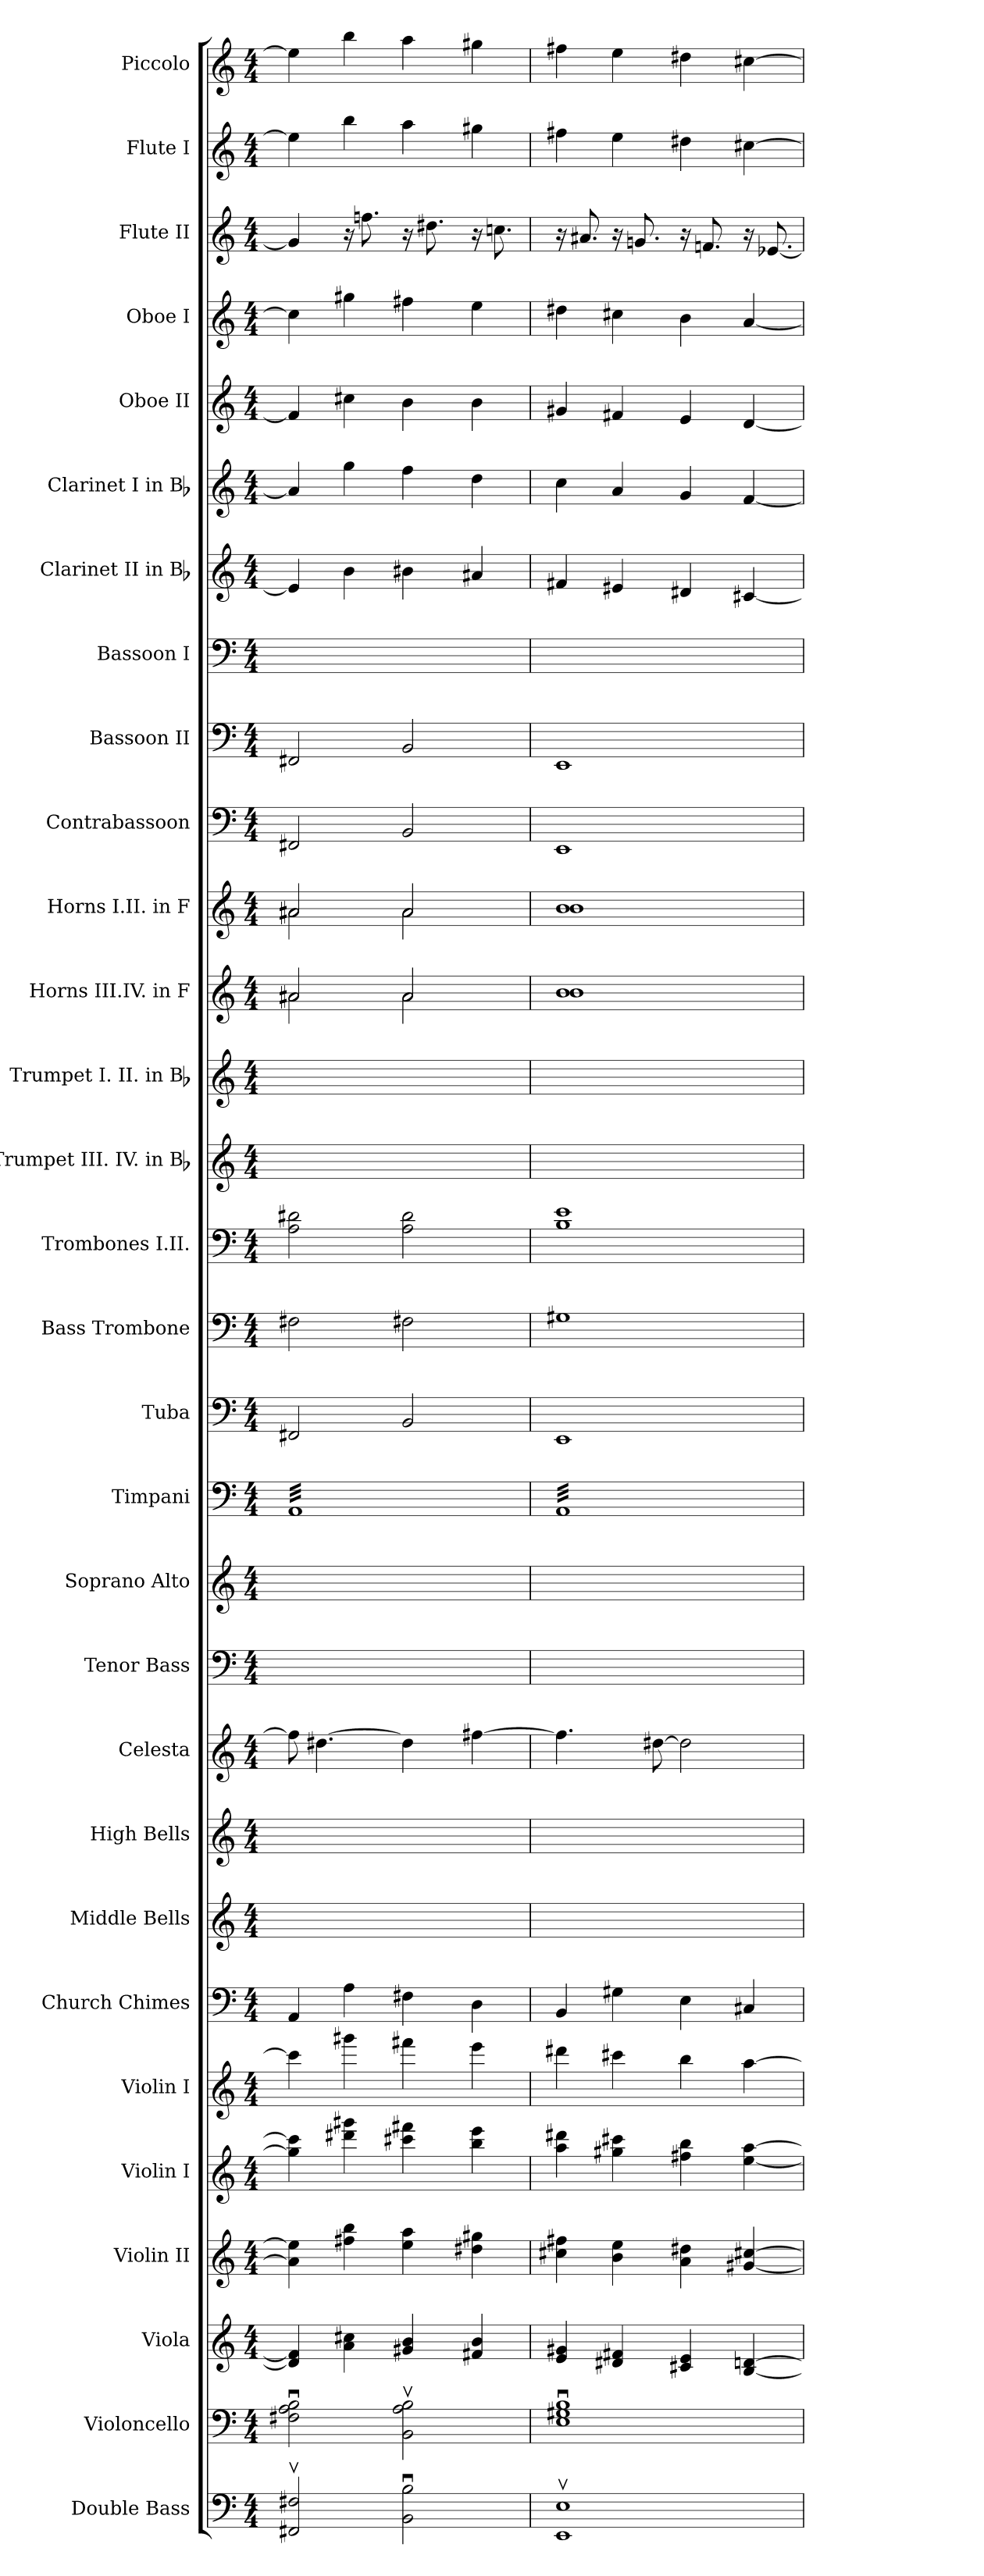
**kern	**kern	**kern	**kern	**kern	**kern	**kern	**kern	**kern	**kern	**kern	**kern	**kern	**kern	**kern	**kern	**kern	**kern	**kern	**kern	**kern	**kern	**kern	**kern	**kern	**kern	**kern	**kern	**kern	**kern
*part30	*part29	*part28	*part27	*part26	*part25	*part24	*part23	*part22	*part21	*part20	*part19	*part18	*part17	*part16	*part15	*part14	*part13	*part12	*part11	*part10	*part9	*part8	*part7	*part6	*part5	*part4	*part3	*part2	*part1
*staff30	*staff29	*staff28	*staff27	*staff26	*staff25	*staff24	*staff23	*staff22	*staff21	*staff20	*staff19	*staff18	*staff17	*staff16	*staff15	*staff14	*staff13	*staff12	*staff11	*staff10	*staff9	*staff8	*staff7	*staff6	*staff5	*staff4	*staff3	*staff2	*staff1
*I"Double Bass	*I"Violoncello	*I"Viola	*I"Violin II	*I"Violin I	*I"Violin I	*I"Church Chimes	*I"Middle Bells	*I"High Bells	*I"Celesta	*I"Tenor Bass	*I"Soprano Alto	*I"Timpani	*I"Tuba	*I"Bass Trombone	*I"Trombones I.II.	*I"Trumpet III. IV. in Bb	*I"Trumpet I. II. in Bb	*I"Horns III.IV. in F	*I"Horns I.II. in F	*I"Contrabassoon	*I"Bassoon II	*I"Bassoon I	*I"Clarinet II in Bb	*I"Clarinet I in Bb	*I"Oboe II	*I"Oboe I	*I"Flute II	*I"Flute I	*I"Piccolo
*I'Db.	*I'Vc.	*I'Vla.	*I'Vln. II	*I'Vln. I	*I'Vln. I	*I'Chim.	*	*	*I'Cel.	*I'T.	*I'S.	*I'Timp.	*I'Tba.	*I'B. Tbn.	*I'Tbn.	*I'Tpt.	*I'Tpt.	*I'Hn.	*I'Hn.	*I'Cbsn.	*I'Bsn.	*I'Bsn.	*I'Cl.	*I'Cl.	*I'Ob.	*I'Ob.	*I'Fl.	*I'Fl.	*I'Picc.
*clefF4	*clefF4	*clefG2	*clefG2	*clefG2	*clefG2	*clefF4	*clefG2	*clefG2	*clefG2	*clefF4	*clefG2	*clefF4	*clefF4	*clefF4	*clefF4	*clefG2	*clefG2	*clefG2	*clefG2	*clefF4	*clefF4	*clefF4	*clefG2	*clefG2	*clefG2	*clefG2	*clefG2	*clefG2	*clefG2
*ITrd7c12	*	*	*	*	*	*	*	*	*ITrd-7c-12	*	*	*	*	*ITrd7c12	*	*ITrd1c2	*ITrd1c2	*ITrd4c7	*ITrd4c7	*ITrd7c12	*	*	*ITrd1c2	*ITrd1c2	*	*	*	*	*ITrd-7c-12
*k[]	*k[]	*k[]	*k[]	*k[]	*k[]	*k[]	*k[]	*k[]	*k[]	*k[]	*k[]	*k[]	*k[]	*k[]	*k[]	*k[b-e-]	*k[b-e-]	*k[b-]	*k[b-]	*k[]	*k[]	*k[]	*k[b-e-]	*k[b-e-]	*k[]	*k[]	*k[]	*k[]	*k[]
*M4/4	*M4/4	*M4/4	*M4/4	*M4/4	*M4/4	*M4/4	*M4/4	*M4/4	*M4/4	*M4/4	*M4/4	*M4/4	*M4/4	*M4/4	*M4/4	*M4/4	*M4/4	*M4/4	*M4/4	*M4/4	*M4/4	*M4/4	*M4/4	*M4/4	*M4/4	*M4/4	*M4/4	*M4/4	*M4/4
=	=	=	=	=	=	=	=	=	=	=	=	=	=	=	=	=	=	=	=	=	=	=	=	=	=	=	=	=	=
*	*	*	*	*	*	*	*	*	*	*	*	*	*	*	*	*	*	*^	*^	*	*	*	*	*	*	*	*	*	*
*	*	*	*	*	*	*	*	*	*	*	*	*tremolo	*	*	*	*	*	*	*	*	*	*	*	*	*	*	*	*	*	*	*
2FFF#Xv 2FF#Xv	2F#Xu 2Au 2Bu	4d] 4f#]	4a] 4ee]	4gg#] 4ccc#]	4ccc#]	4AA	12ryy	3ryy	8fff#]	6ryy	6ryy	(32AALLL	2FF#X	2FF#X	2A 2d#X	6ryy	6ryy	2d#X	2d#X	2d#X	2d#X	2FFF#X	2FF#X	6ryy	4d]	4g]	4f#]	4cc#]	4g]	4ee]	4eee]
.	.	.	.	.	.	.	.	.	.	.	.	(32AA	.	.	.	.	.	.	.	.	.	.	.	.	.	.	.	.	.	.	.
.	.	.	.	.	.	.	.	.	.	.	.	(32AA	.	.	.	.	.	.	.	.	.	.	.	.	.	.	.	.	.	.	.
.	.	.	.	.	.	.	6ryy	.	.	.	.	.	.	.	.	.	.	.	.	.	.	.	.	.	.	.	.	.	.	.	.
.	.	.	.	.	.	.	.	.	.	.	.	(32AA	.	.	.	.	.	.	.	.	.	.	.	.	.	.	.	.	.	.	.
.	.	.	.	.	.	.	.	.	[4.ddd#X	.	.	(32AA	.	.	.	.	.	.	.	.	.	.	.	.	.	.	.	.	.	.	.
.	.	.	.	.	.	.	.	.	.	.	.	(32AA	.	.	.	.	.	.	.	.	.	.	.	.	.	.	.	.	.	.	.
.	.	.	.	.	.	.	.	.	.	6ryy	6ryy	.	.	.	.	6ryy	6ryy	.	.	.	.	.	.	6ryy	.	.	.	.	.	.	.
.	.	.	.	.	.	.	.	.	.	.	.	(32AA	.	.	.	.	.	.	.	.	.	.	.	.	.	.	.	.	.	.	.
.	.	.	.	.	.	.	.	.	.	.	.	(32AA	.	.	.	.	.	.	.	.	.	.	.	.	.	.	.	.	.	.	.
.	.	4a 4cc#X	4ff#X 4bb	4ddd#X 4ggg#X	4ggg#X	4A	6ryy	.	.	.	.	(32AA	.	.	.	.	.	.	.	.	.	.	.	.	4a	4ff	4cc#X	4gg#X	16r	4bb	4bbb
.	.	.	.	.	.	.	.	.	.	.	.	(32AA	.	.	.	.	.	.	.	.	.	.	.	.	.	.	.	.	.	.	.
.	.	.	.	.	.	.	.	.	.	.	.	(32AA	.	.	.	.	.	.	.	.	.	.	.	.	.	.	.	.	8.ffn	.	.
.	.	.	.	.	.	.	.	3ryy	.	6ryy	6ryy	.	.	.	.	6ryy	6ryy	.	.	.	.	.	.	6ryy	.	.	.	.	.	.	.
.	.	.	.	.	.	.	.	.	.	.	.	(32AA	.	.	.	.	.	.	.	.	.	.	.	.	.	.	.	.	.	.	.
.	.	.	.	.	.	.	.	.	.	.	.	(32AA	.	.	.	.	.	.	.	.	.	.	.	.	.	.	.	.	.	.	.
.	.	.	.	.	.	.	.	.	.	.	.	(32AA	.	.	.	.	.	.	.	.	.	.	.	.	.	.	.	.	.	.	.
.	.	.	.	.	.	.	6ryy	.	.	.	.	.	.	.	.	.	.	.	.	.	.	.	.	.	.	.	.	.	.	.	.
.	.	.	.	.	.	.	.	.	.	.	.	(32AA	.	.	.	.	.	.	.	.	.	.	.	.	.	.	.	.	.	.	.
.	.	.	.	.	.	.	.	.	.	.	.	(32AA	.	.	.	.	.	.	.	.	.	.	.	.	.	.	.	.	.	.	.
2BBBu 2BBu	2BBv 2Av 2Bv	4g#X 4b	4ee 4aa	4ccc#X 4fff#X	4fff#X	4F#X	.	.	4ddd#]	8ryy	8ryy	(32AA	2BB	2FF#X	2A 2d#	8ryy	8ryy	2d#	2d#	2d#	2d#	2BBB	2BB	8ryy	4a#X	4ee-	4b	4ff#X	16r	4aa	4aaa
.	.	.	.	.	.	.	.	.	.	.	.	(32AA	.	.	.	.	.	.	.	.	.	.	.	.	.	.	.	.	.	.	.
.	.	.	.	.	.	.	.	.	.	.	.	(32AA	.	.	.	.	.	.	.	.	.	.	.	.	.	.	.	.	8.dd#X	.	.
.	.	.	.	.	.	.	6ryy	.	.	.	.	.	.	.	.	.	.	.	.	.	.	.	.	.	.	.	.	.	.	.	.
.	.	.	.	.	.	.	.	.	.	.	.	(32AA	.	.	.	.	.	.	.	.	.	.	.	.	.	.	.	.	.	.	.
.	.	.	.	.	.	.	.	.	.	4.ryy	4.ryy	(32AA	.	.	.	4.ryy	4.ryy	.	.	.	.	.	.	4.ryy	.	.	.	.	.	.	.
.	.	.	.	.	.	.	.	.	.	.	.	(32AA	.	.	.	.	.	.	.	.	.	.	.	.	.	.	.	.	.	.	.
.	.	.	.	.	.	.	.	3ryy	.	.	.	.	.	.	.	.	.	.	.	.	.	.	.	.	.	.	.	.	.	.	.
.	.	.	.	.	.	.	.	.	.	.	.	(32AA	.	.	.	.	.	.	.	.	.	.	.	.	.	.	.	.	.	.	.
.	.	.	.	.	.	.	.	.	.	.	.	(32AA	.	.	.	.	.	.	.	.	.	.	.	.	.	.	.	.	.	.	.
.	.	4f#X 4b	4dd#X 4gg#X	4bb 4eee	4eee	4D	6ryy	.	[4fff#X	.	.	(32AA	.	.	.	.	.	.	.	.	.	.	.	.	4g#X	4cc	4b	4ee	16r	4gg#X	4ggg#X
.	.	.	.	.	.	.	.	.	.	.	.	(32AA	.	.	.	.	.	.	.	.	.	.	.	.	.	.	.	.	.	.	.
.	.	.	.	.	.	.	.	.	.	.	.	(32AA	.	.	.	.	.	.	.	.	.	.	.	.	.	.	.	.	8.ccn	.	.
.	.	.	.	.	.	.	.	.	.	.	.	(32AA	.	.	.	.	.	.	.	.	.	.	.	.	.	.	.	.	.	.	.
.	.	.	.	.	.	.	.	.	.	.	.	(32AA	.	.	.	.	.	.	.	.	.	.	.	.	.	.	.	.	.	.	.
.	.	.	.	.	.	.	.	.	.	.	.	(32AA	.	.	.	.	.	.	.	.	.	.	.	.	.	.	.	.	.	.	.
.	.	.	.	.	.	.	12ryy	.	.	.	.	.	.	.	.	.	.	.	.	.	.	.	.	.	.	.	.	.	.	.	.
.	.	.	.	.	.	.	.	.	.	.	.	(32AA	.	.	.	.	.	.	.	.	.	.	.	.	.	.	.	.	.	.	.
.	.	.	.	.	.	.	.	.	.	.	.	(32AAJJJ	.	.	.	.	.	.	.	.	.	.	.	.	.	.	.	.	.	.	.
=	=	=	=	=	=	=	=	=	=	=	=	=	=	=	=	=	=	=	=	=	=	=	=	=	=	=	=	=	=	=	=
1EEEv 1EEv	1Eu 1G#Xu 1Bu	4e 4g#X	4cc#X 4ff#X	4aa 4ddd#X	4ddd#X	4BB	12ryy	3ryy	4.fff#]	4ryy	4ryy	32AA)LLL	1EE	1GG#X	1B 1e	4ryy	4ryy	1e	1e	1e	1e	1EEE	1EE	4ryy	4en	4b-	4g#X	4dd#X	16r	4ff#X	4fff#X
.	.	.	.	.	.	.	.	.	.	.	.	32AA)	.	.	.	.	.	.	.	.	.	.	.	.	.	.	.	.	.	.	.
.	.	.	.	.	.	.	.	.	.	.	.	32AA)	.	.	.	.	.	.	.	.	.	.	.	.	.	.	.	.	8.a#X	.	.
.	.	.	.	.	.	.	6ryy	.	.	.	.	.	.	.	.	.	.	.	.	.	.	.	.	.	.	.	.	.	.	.	.
.	.	.	.	.	.	.	.	.	.	.	.	32AA)	.	.	.	.	.	.	.	.	.	.	.	.	.	.	.	.	.	.	.
.	.	.	.	.	.	.	.	.	.	.	.	32AA)	.	.	.	.	.	.	.	.	.	.	.	.	.	.	.	.	.	.	.
.	.	.	.	.	.	.	.	.	.	.	.	32AA)	.	.	.	.	.	.	.	.	.	.	.	.	.	.	.	.	.	.	.
.	.	.	.	.	.	.	.	.	.	.	.	32AA)	.	.	.	.	.	.	.	.	.	.	.	.	.	.	.	.	.	.	.
.	.	.	.	.	.	.	.	.	.	.	.	32AA)	.	.	.	.	.	.	.	.	.	.	.	.	.	.	.	.	.	.	.
.	.	4d#X 4f#X	4b 4ee	4gg#X 4ccc#X	4ccc#X	4G#X	6ryy	.	.	4ryy	4ryy	32AA)	.	.	.	4ryy	4ryy	.	.	.	.	.	.	4ryy	4d#X	4g	4f#X	4cc#X	16r	4ee	4eee
.	.	.	.	.	.	.	.	.	.	.	.	32AA)	.	.	.	.	.	.	.	.	.	.	.	.	.	.	.	.	.	.	.
.	.	.	.	.	.	.	.	.	.	.	.	32AA)	.	.	.	.	.	.	.	.	.	.	.	.	.	.	.	.	8.gn	.	.
.	.	.	.	.	.	.	.	3ryy	.	.	.	.	.	.	.	.	.	.	.	.	.	.	.	.	.	.	.	.	.	.	.
.	.	.	.	.	.	.	.	.	.	.	.	32AA)	.	.	.	.	.	.	.	.	.	.	.	.	.	.	.	.	.	.	.
.	.	.	.	.	.	.	.	.	[8ddd#X	.	.	32AA)	.	.	.	.	.	.	.	.	.	.	.	.	.	.	.	.	.	.	.
.	.	.	.	.	.	.	.	.	.	.	.	32AA)	.	.	.	.	.	.	.	.	.	.	.	.	.	.	.	.	.	.	.
.	.	.	.	.	.	.	6ryy	.	.	.	.	.	.	.	.	.	.	.	.	.	.	.	.	.	.	.	.	.	.	.	.
.	.	.	.	.	.	.	.	.	.	.	.	32AA)	.	.	.	.	.	.	.	.	.	.	.	.	.	.	.	.	.	.	.
.	.	.	.	.	.	.	.	.	.	.	.	32AA)	.	.	.	.	.	.	.	.	.	.	.	.	.	.	.	.	.	.	.
.	.	4c#X 4e	4a 4dd#X	4ff#X 4bb	4bb	4E	.	.	2ddd#]	4ryy	4ryy	32AA)	.	.	.	4ryy	4ryy	.	.	.	.	.	.	4ryy	4c#X	4f	4e	4b	16r	4dd#X	4ddd#X
.	.	.	.	.	.	.	.	.	.	.	.	32AA)	.	.	.	.	.	.	.	.	.	.	.	.	.	.	.	.	.	.	.
.	.	.	.	.	.	.	.	.	.	.	.	32AA)	.	.	.	.	.	.	.	.	.	.	.	.	.	.	.	.	8.fn	.	.
.	.	.	.	.	.	.	6ryy	.	.	.	.	.	.	.	.	.	.	.	.	.	.	.	.	.	.	.	.	.	.	.	.
.	.	.	.	.	.	.	.	.	.	.	.	32AA)	.	.	.	.	.	.	.	.	.	.	.	.	.	.	.	.	.	.	.
.	.	.	.	.	.	.	.	.	.	.	.	32AA)	.	.	.	.	.	.	.	.	.	.	.	.	.	.	.	.	.	.	.
.	.	.	.	.	.	.	.	.	.	.	.	32AA)	.	.	.	.	.	.	.	.	.	.	.	.	.	.	.	.	.	.	.
.	.	.	.	.	.	.	.	3ryy	.	.	.	.	.	.	.	.	.	.	.	.	.	.	.	.	.	.	.	.	.	.	.
.	.	.	.	.	.	.	.	.	.	.	.	32AA)	.	.	.	.	.	.	.	.	.	.	.	.	.	.	.	.	.	.	.
.	.	.	.	.	.	.	.	.	.	.	.	32AA)	.	.	.	.	.	.	.	.	.	.	.	.	.	.	.	.	.	.	.
.	.	[4B [4dn	[4g#X [4cc#X	[4ee [4aa	[4aa	4C#X	6ryy	.	.	4ryy	4ryy	32AA)	.	.	.	4ryy	4ryy	.	.	.	.	.	.	4ryy	[4Bn	[4e-	[4d	[4a	16r	[4cc#X	[4ccc#X
.	.	.	.	.	.	.	.	.	.	.	.	32AA)	.	.	.	.	.	.	.	.	.	.	.	.	.	.	.	.	.	.	.
.	.	.	.	.	.	.	.	.	.	.	.	32AA)	.	.	.	.	.	.	.	.	.	.	.	.	.	.	.	.	[8.e-X	.	.
.	.	.	.	.	.	.	.	.	.	.	.	32AA)	.	.	.	.	.	.	.	.	.	.	.	.	.	.	.	.	.	.	.
.	.	.	.	.	.	.	.	.	.	.	.	32AA)	.	.	.	.	.	.	.	.	.	.	.	.	.	.	.	.	.	.	.
.	.	.	.	.	.	.	.	.	.	.	.	32AA)	.	.	.	.	.	.	.	.	.	.	.	.	.	.	.	.	.	.	.
.	.	.	.	.	.	.	12ryy	.	.	.	.	.	.	.	.	.	.	.	.	.	.	.	.	.	.	.	.	.	.	.	.
.	.	.	.	.	.	.	.	.	.	.	.	32AA)	.	.	.	.	.	.	.	.	.	.	.	.	.	.	.	.	.	.	.
.	.	.	.	.	.	.	.	.	.	.	.	32AA)JJJ	.	.	.	.	.	.	.	.	.	.	.	.	.	.	.	.	.	.	.
*	*	*	*	*	*	*	*	*	*	*	*	*Xtremolo	*	*	*	*	*	*	*	*	*	*	*	*	*	*	*	*	*	*	*
*	*	*	*	*	*	*	*	*	*	*	*	*	*	*	*	*	*	*v	*v	*	*	*	*	*	*	*	*	*	*	*	*
*	*	*	*	*	*	*	*	*	*	*	*	*	*	*	*	*	*	*	*v	*v	*	*	*	*	*	*	*	*	*	*
=	=	=	=	=	=	=	=	=	=	=	=	=	=	=	=	=	=	=	=	=	=	=	=	=	=	=	=	=	=
*-	*-	*-	*-	*-	*-	*-	*-	*-	*-	*-	*-	*-	*-	*-	*-	*-	*-	*-	*-	*-	*-	*-	*-	*-	*-	*-	*-	*-	*-
